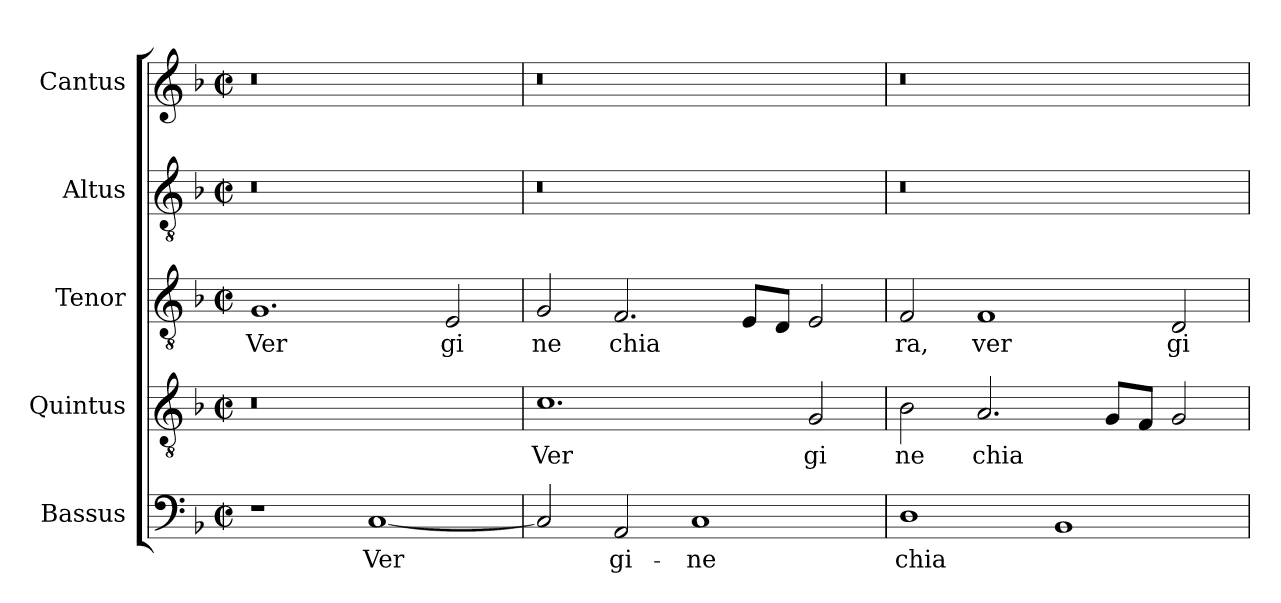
**kern	**text	**kern	**text	**kern	**text	**kern	**kern
*part5	*part5	*part4	*part4	*part3	*part3	*part2	*part1
*staff5	*staff5	*staff4	*staff4	*staff3	*staff3	*staff2	*staff1
*I"Bassus	*	*I"Quintus	*	*I"Tenor	*	*I"Altus	*I"Cantus
!!LO:PB:g=z
*stria5	*	*stria5	*	*stria5	*	*stria5	*stria5
*clefF4	*	*clefGv2	*	*clefGv2	*	*clefGv2	*clefG2
*k[b-]	*	*k[b-]	*	*k[b-]	*	*k[b-]	*k[b-]
*F:	*	*F:	*	*F:	*	*F:	*F:
*M2/2	*	*M2/2	*	*M2/2	*	*M2/2	*M2/2
*met(c|)	*	*met(c|)	*	*met(c|)	*	*met(c|)	*met(c|)
=1	=1	=1	=1	=1	=1	=1	=1
!	!	!	!	!	!LO:LY:b:cj	!	!
1r	.	0r	.	1.G	Ver	0r	0r
!	!LO:LY:b:cj	!	!	!	!	!	!
[<1C	Ver-	.	.	.	.	.	.
!	!	!	!	!	!LO:LY:b:cj	!	!
.	.	.	.	2E/	gi	.	.
=2	=2	=2	=2	=2	=2	=2	=2
!	!LO:LY:b:cj	!	!LO:LY:b:cj	!	!LO:LY:b:cj	!	!
2C/]	--	1.c	Ver	2G/	ne	0r	0r
!	!LO:LY:b:cj	!	!	!	!LO:LY:b:cj	!	!
2AA/	-gi-	.	.	2.F/	chia	.	.
!	!LO:LY:b:cj	!	!	!	!	!	!
1C	-ne	.	.	.	.	.	.
!	!	!	!	!	!LO:LY:b:cj	!	!
.	.	.	.	8E/L	.	.	.
!	!	!	!	!	!LO:LY:b:cj	!	!
.	.	.	.	8D/J	.	.	.
!	!	!	!LO:LY:b:cj	!	!LO:LY:b:cj	!	!
.	.	2G/	gi	2E/	.	.	.
=3	=3	=3	=3	=3	=3	=3	=3
!	!LO:LY:b:cj	!	!LO:LY:b:cj	!	!LO:LY:b:cj	!	!
1D	chia-	2B-\	ne	2F/	ra,	0r	0r
!	!	!	!LO:LY:b:cj	!	!LO:LY:b:cj	!	!
.	.	2.A/	chia	1F	ver	.	.
!	!LO:LY:b:cj	!	!	!	!	!	!
1BB-	--	.	.	.	.	.	.
!	!	!	!LO:LY:b:cj	!	!	!	!
.	.	8G/L	.	.	.	.	.
!	!	!	!LO:LY:b:cj	!	!	!	!
.	.	8F/J	.	.	.	.	.
!	!	!	!LO:LY:b:cj	!	!LO:LY:b:cj	!	!
.	.	2G/	.	2D/	gi	.	.
=	=	=	=	=	=	=	=
*-	*-	*-	*-	*-	*-	*-	*-
